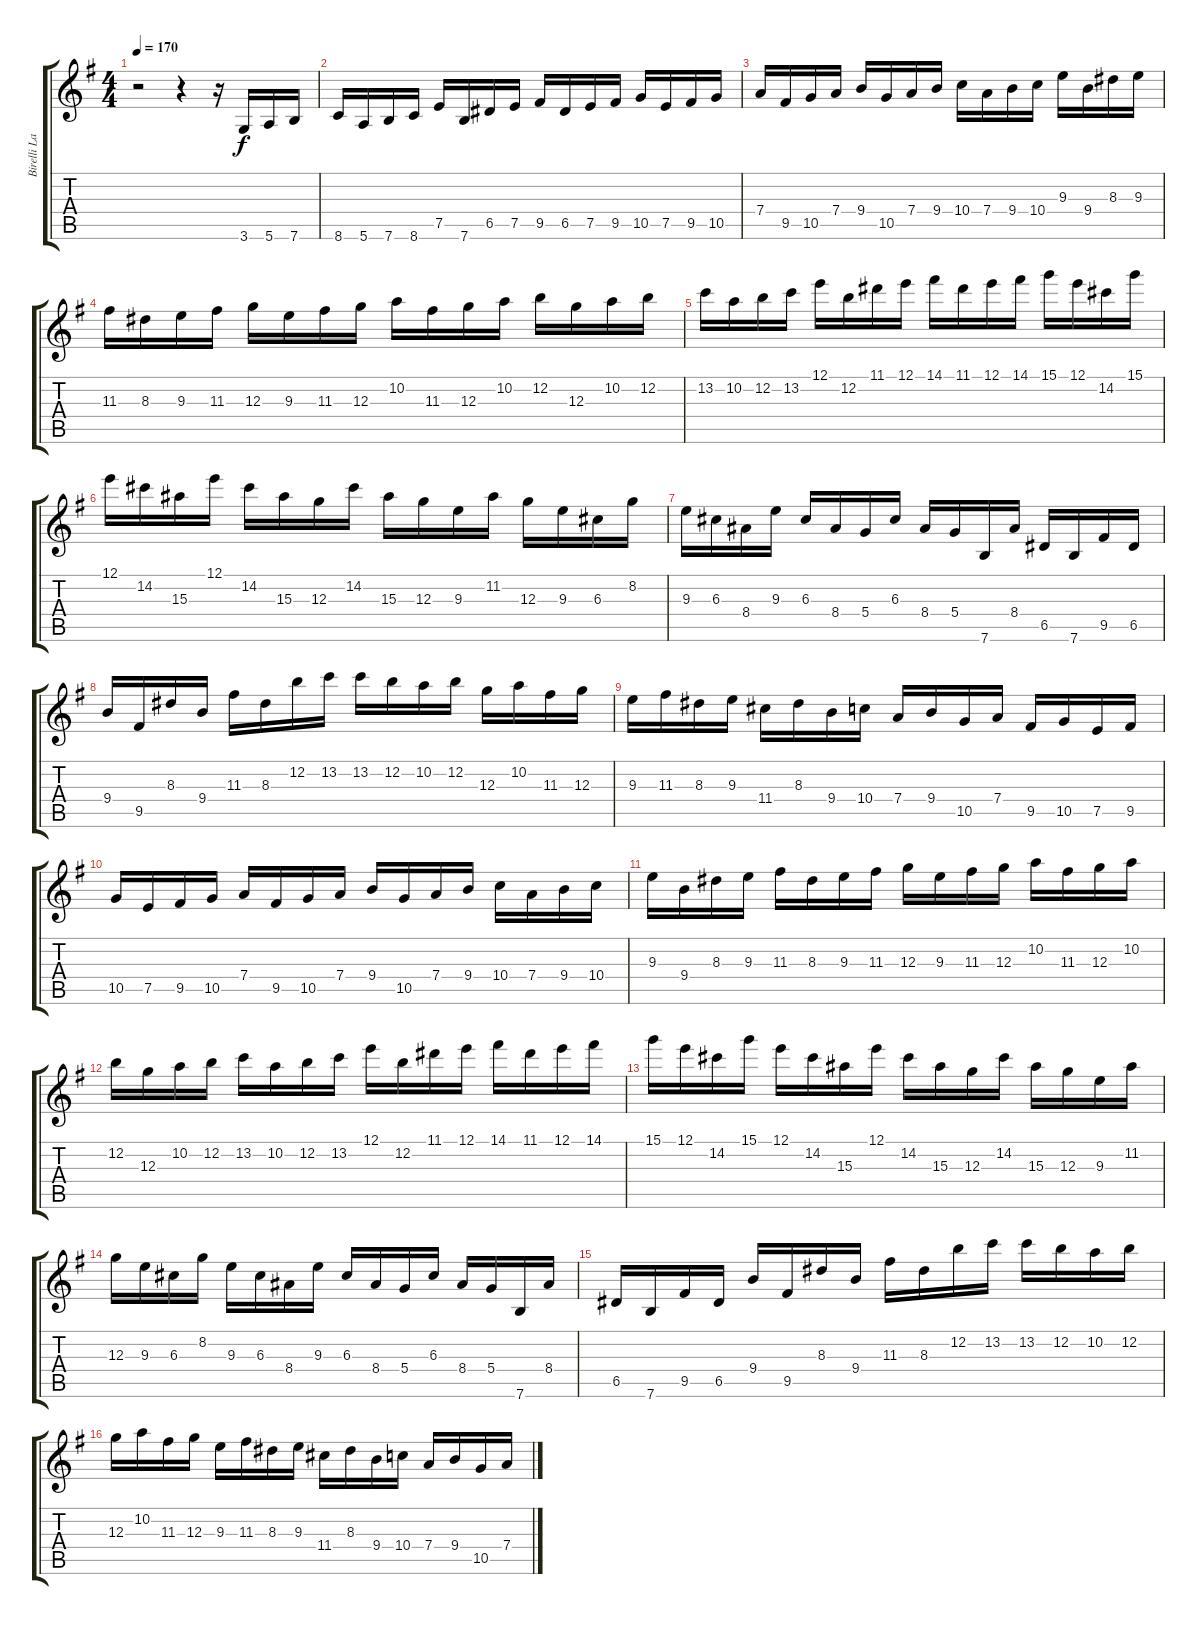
\track ("Birelli Lagrene" "Birelli La") {instrument acousticguitarnylon}
\staff {score tabs}
\tuning (E4 B3 G3 D3 A2 E2) {hide}
\ts (4 4)
\tempo 170
\clef g2
\ks eminor
r.2{dy f instrument acousticguitarnylon} r.4 r.16 3.6.16 5.6.16 7.6.16 |
8.6.16 5.6.16 7.6.16 8.6.16 7.5.16 7.6.16 6.5.16 7.5.16 9.5.16 6.5.16 7.5.16 9.5.16 10.5.16 7.5.16 9.5.16 10.5.16 |
7.4.16 9.5.16 10.5.16 7.4.16 9.4.16 10.5.16 7.4.16 9.4.16 10.4.16 7.4.16 9.4.16 10.4.16 9.3.16 9.4.16 8.3.16 9.3.16 |
11.3.16 8.3.16 9.3.16 11.3.16 12.3.16 9.3.16 11.3.16 12.3.16 10.2.16 11.3.16 12.3.16 10.2.16 12.2.16 12.3.16 10.2.16 12.2.16 |
13.2.16 10.2.16 12.2.16 13.2.16 12.1.16 12.2.16 11.1.16 12.1.16 14.1.16 11.1.16 12.1.16 14.1.16 15.1.16 12.1.16 14.2.16 15.1.16 |
12.1.16 14.2.16 15.3.16 12.1.16 14.2.16 15.3.16 12.3.16 14.2.16 15.3.16 12.3.16 9.3.16 11.2.16 12.3.16 9.3.16 6.3.16 8.2.16 |
9.3.16 6.3.16 8.4.16 9.3.16 6.3.16 8.4.16 5.4.16 6.3.16 8.4.16 5.4.16 7.6.16 8.4.16 6.5.16 7.6.16 9.5.16 6.5.16 |
9.4.16 9.5.16 8.3.16 9.4.16 11.3.16 8.3.16 12.2.16 13.2.16 13.2.16 12.2.16 10.2.16 12.2.16 12.3.16 10.2.16 11.3.16 12.3.16 |
9.3.16 11.3.16 8.3.16 9.3.16 11.4.16 8.3.16 9.4.16 10.4.16 7.4.16 9.4.16 10.5.16 7.4.16 9.5.16 10.5.16 7.5.16 9.5.16 |
10.5.16 7.5.16 9.5.16 10.5.16 7.4.16 9.5.16 10.5.16 7.4.16 9.4.16 10.5.16 7.4.16 9.4.16 10.4.16 7.4.16 9.4.16 10.4.16 |
9.3.16 9.4.16 8.3.16 9.3.16 11.3.16 8.3.16 9.3.16 11.3.16 12.3.16 9.3.16 11.3.16 12.3.16 10.2.16 11.3.16 12.3.16 10.2.16 |
12.2.16 12.3.16 10.2.16 12.2.16 13.2.16 10.2.16 12.2.16 13.2.16 12.1.16 12.2.16 11.1.16 12.1.16 14.1.16 11.1.16 12.1.16 14.1.16 |
15.1.16 12.1.16 14.2.16 15.1.16 12.1.16 14.2.16 15.3.16 12.1.16 14.2.16 15.3.16 12.3.16 14.2.16 15.3.16 12.3.16 9.3.16 11.2.16 |
12.3.16 9.3.16 6.3.16 8.2.16 9.3.16 6.3.16 8.4.16 9.3.16 6.3.16 8.4.16 5.4.16 6.3.16 8.4.16 5.4.16 7.6.16 8.4.16 |
6.5.16 7.6.16 9.5.16 6.5.16 9.4.16 9.5.16 8.3.16 9.4.16 11.3.16 8.3.16 12.2.16 13.2.16 13.2.16 12.2.16 10.2.16 12.2.16 |
12.3.16 10.2.16 11.3.16 12.3.16 9.3.16 11.3.16 8.3.16 9.3.16 11.4.16 8.3.16 9.4.16 10.4.16 7.4.16 9.4.16 10.5.16 7.4.16
